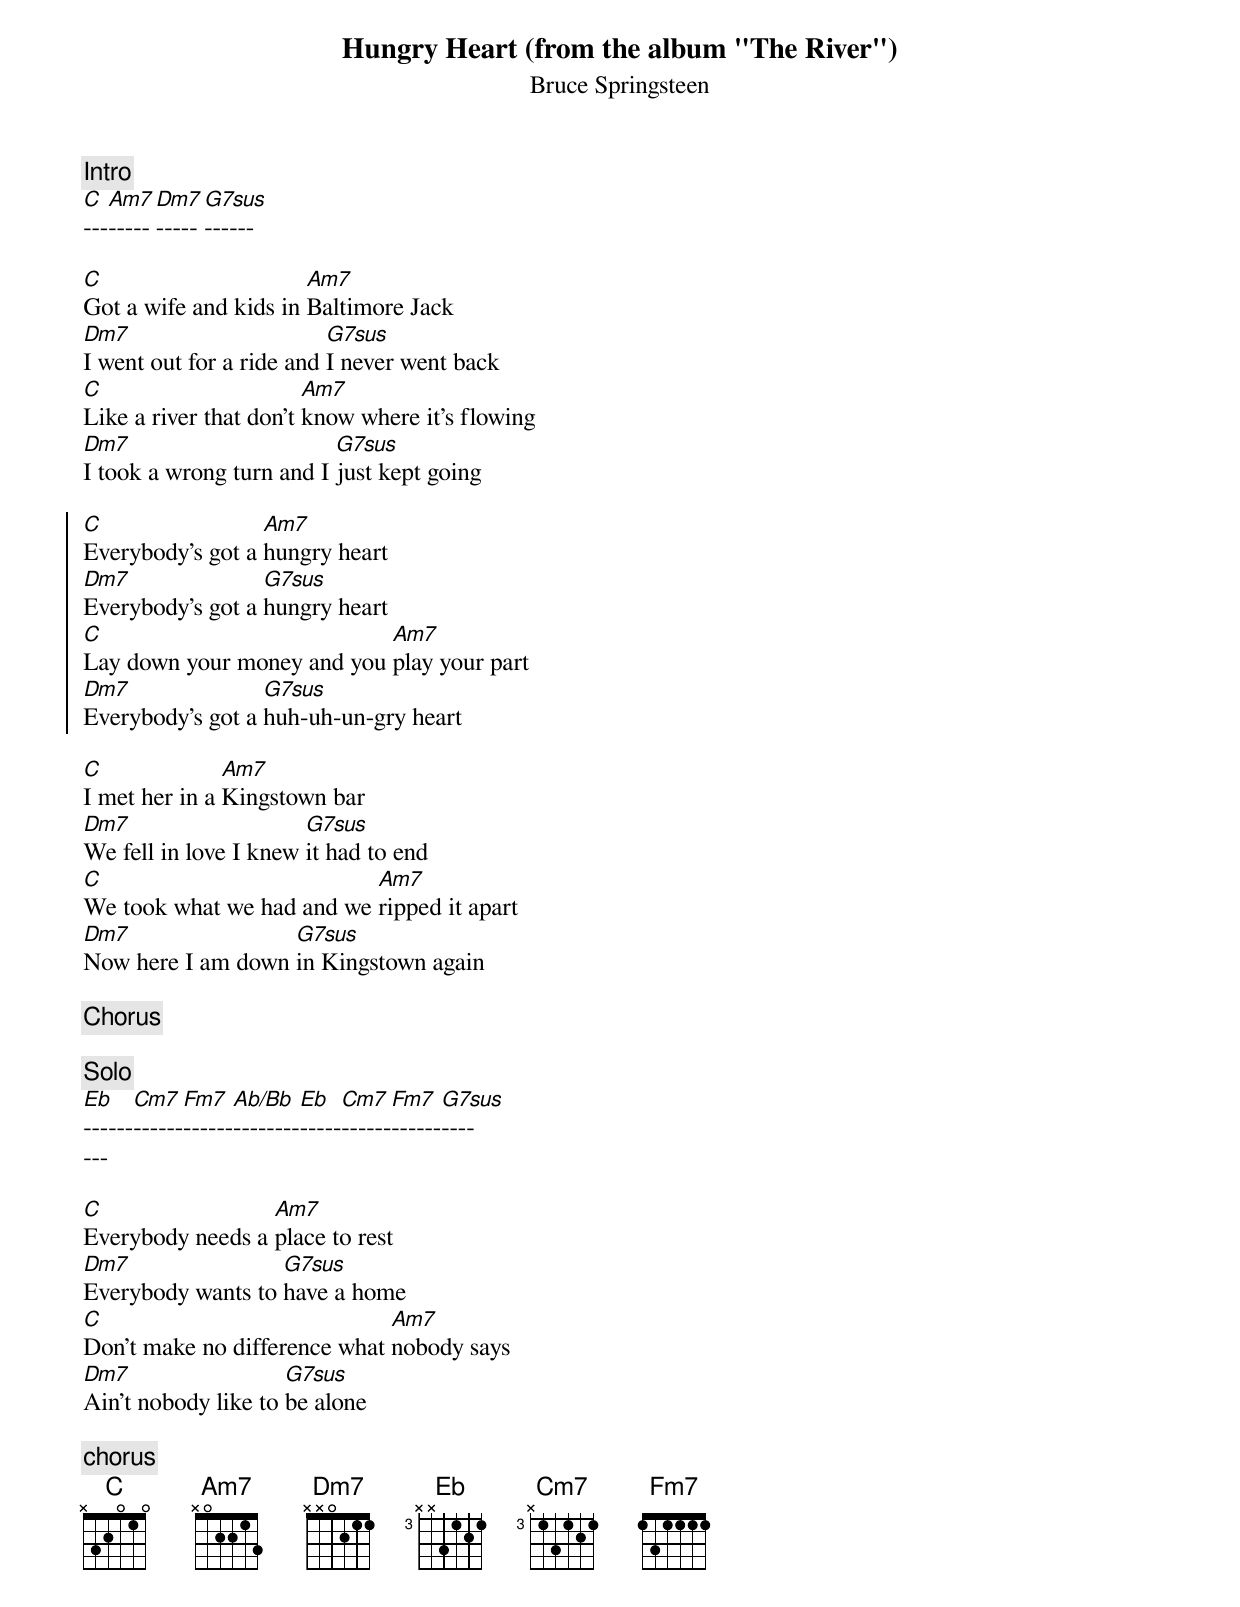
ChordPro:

{st:Bruce Springsteen}

{title:Hungry Heart (from the album "The River")}
{define C 1 -1 1 0 2 3 3}
{define Am7 1 -1 1 0 2 -1 -1}
{define: G7sus 1 1 1 0 0 0 3}
{define: Ab/Bb 4 1 1 2 3 -1 3}
{comment: Intro}
[C]---[Am7]-----[Dm7]-----[G7sus]------

[C]Got a wife and kids in [Am7]Baltimore Jack
[Dm7]I went out for a ride and [G7sus]I never went back
[C]Like a river that don't [Am7]know where it's flowing
[Dm7]I took a wrong turn and I [G7sus]just kept going

{soc}
[C]Everybody's got a [Am7]hungry heart
[Dm7]Everybody's got a [G7sus]hungry heart
[C]Lay down your money and you [Am7]play your part
[Dm7]Everybody's got a [G7sus]huh-uh-un-gry heart
{eoc}

[C]I met her in a [Am7]Kingstown bar
[Dm7]We fell in love I knew [G7sus]it had to end
[C]We took what we had and we [Am7]ripped it apart
[Dm7]Now here I am down [G7sus]in Kingstown again

{comment: Chorus}

{comment: Solo}
[Eb]------[Cm7]------[Fm7]------[Ab/Bb]--------[Eb]-----[Cm7]------[Fm7]------[G7sus]----
---

[C]Everybody needs a [Am7]place to rest
[Dm7]Everybody wants to [G7sus]have a home
[C]Don't make no difference what [Am7]nobody says
[Dm7]Ain't nobody like to [G7sus]be alone

{comment: chorus}
